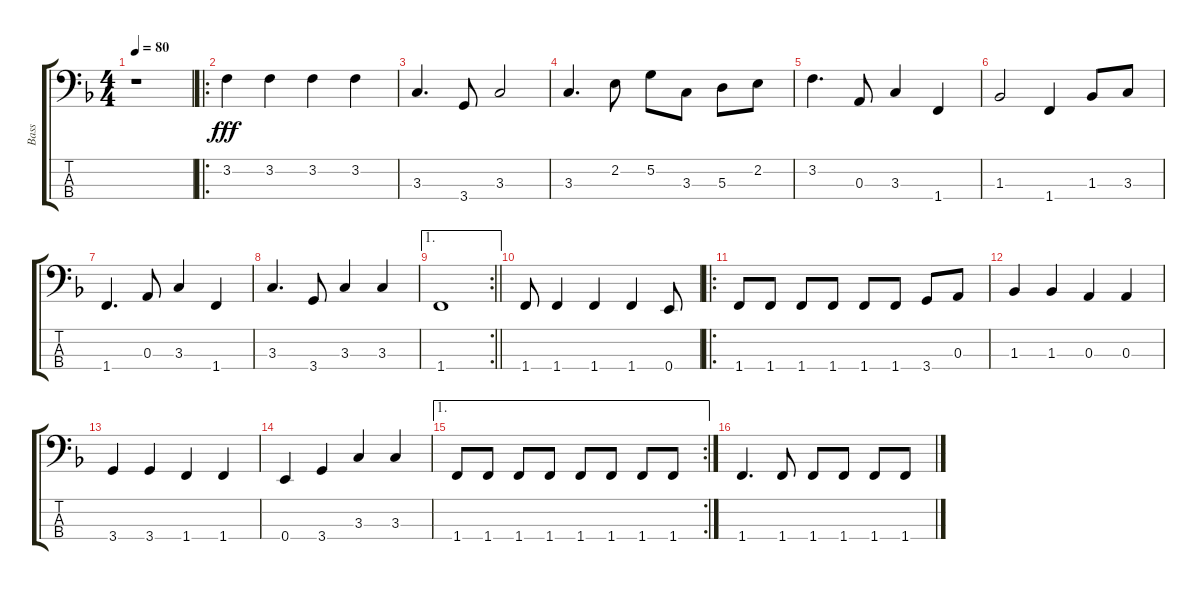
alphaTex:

\track ("Bass" "Bass") {instrument electricbassfinger}
\staff {score tabs}
\tuning (G2 D2 A1 E1) {hide}
\ts (4 4)
\tempo 80
\clef f4
\ks f
r.1{dy fff instrument electricbassfinger} |
\ro
3.2.4 3.2.4 3.2.4 3.2.4 |
3.3.4{d} 3.4.8 3.3.2 |
3.3.4{d} 2.2.8 5.2.8 3.3.8 5.3.8 2.2.8 |
3.2.4{d} 0.3.8 3.3.4 1.4.4 |
1.3.2 1.4.4 1.3.8 3.3.8 |
1.4.4{d} 0.3.8 3.3.4 1.4.4 |
3.3.4{d} 3.4.8 3.3.4 3.3.4 |
\ae 1
\rc 2
\barLineRight lightlight
1.4.1 |
1.4.8 1.4.4 1.4.4 1.4.4 0.4.8 |
\ro
1.4.8 1.4.8 1.4.8 1.4.8 1.4.8 1.4.8 3.4.8 0.3.8 |
1.3.4 1.3.4 0.3.4 0.3.4 |
3.4.4 3.4.4 1.4.4 1.4.4 |
0.4.4 3.4.4 3.3.4 3.3.4 |
\ae 1
\rc 2
1.4.8 1.4.8 1.4.8 1.4.8 1.4.8 1.4.8 1.4.8 1.4.8 |
1.4.4{d} 1.4.8 1.4.8 1.4.8 1.4.8 1.4.8
